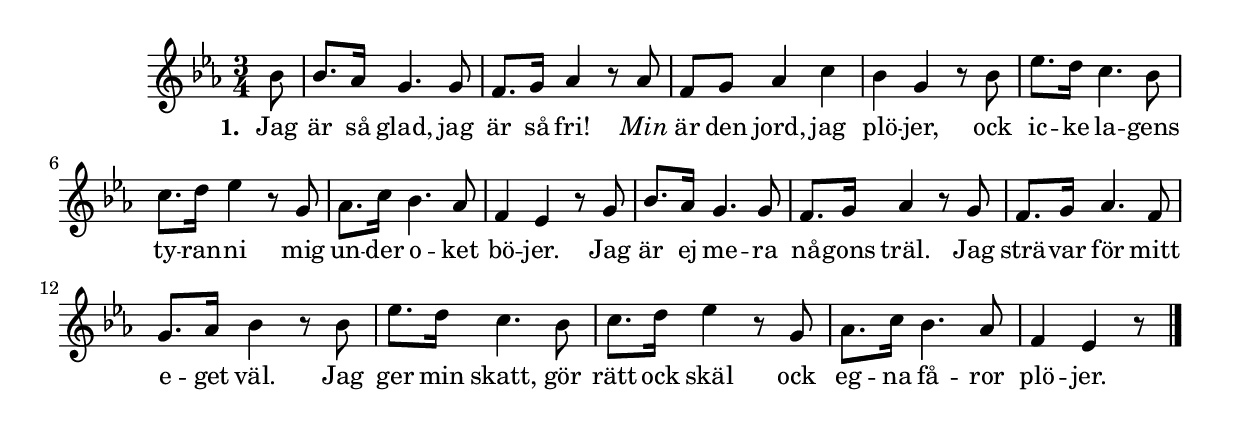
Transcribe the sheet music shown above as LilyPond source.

{
\time 3/4
\key ees \major
\partial 8

 bes'8  | 
 bes'8. aes'16 g'4. g'8  | 
 f'8. g'16 aes'4 r8 aes'  | 
 f' g' aes'4 c''  | 
 bes' g' r8 bes'  | 
 ees''8. d''16 c''4. bes'8  | 
 c''8. d''16 ees''4 r8 g'  | 
 aes'8. c''16 bes'4. aes'8  | 
 f'4 ees' r8 g'  | 
 bes'8. aes'16 g'4. g'8  | 
 f'8. g'16 aes'4 r8 g'  | 
 f'8. g'16 aes'4. f'8  | 
 g'8. aes'16 bes'4 r8 bes'  | 
 ees''8. d''16 c''4. bes'8  | 
 c''8. d''16 ees''4 r8 g'  | 
 aes'8. c''16 bes'4. aes'8  | 
 f'4 ees' r8 \bar "|."
 }
 \addlyrics {
     \set stanza = #"1. "
     Jag är så glad, jag är så fri! \markup { \italic "Min" } är den jord, jag
     plö -- jer, ock ic -- ke la -- gens ty -- ran -- ni mig un -- der o -- ket
     bö -- jer. Jag är ej me -- ra nå -- gons träl. Jag strä -- var för mitt
     e -- get väl. Jag ger min skatt, gör rätt ock skäl ock
     eg -- na få -- ror plö -- jer.
}
